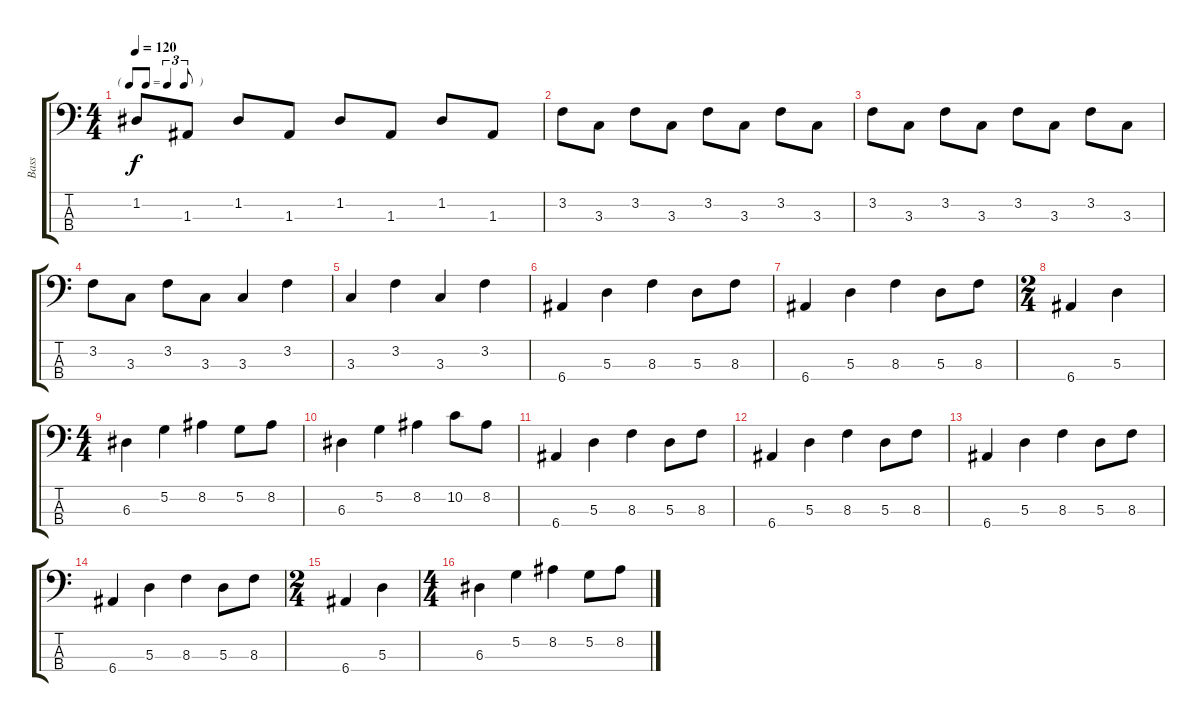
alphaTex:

\track ("Bass" "Bass") {instrument electricbassfinger}
\staff {score tabs}
\tuning (G2 D2 A1 E1) {hide}
\ts (4 4)
\tf triplet8th
\tempo 120
\clef f4
\ks c
1.2.8{dy f} 1.3.8 1.2.8 1.3.8 1.2.8 1.3.8 1.2.8 1.3.8 |
3.2.8 3.3.8 3.2.8 3.3.8 3.2.8 3.3.8 3.2.8 3.3.8 |
3.2.8 3.3.8 3.2.8 3.3.8 3.2.8 3.3.8 3.2.8 3.3.8 |
3.2.8 3.3.8 3.2.8 3.3.8 3.3.4 3.2.4 |
3.3.4 3.2.4 3.3.4 3.2.4 |
6.4.4 5.3.4 8.3.4 5.3.8 8.3.8 |
6.4.4 5.3.4 8.3.4 5.3.8 8.3.8 |
\ts (2 4)
6.4.4 5.3.4 |
\ts (4 4)
6.3.4 5.2.4 8.2.4 5.2.8 8.2.8 |
6.3.4 5.2.4 8.2.4 10.2.8 8.2.8 |
6.4.4 5.3.4 8.3.4 5.3.8 8.3.8 |
6.4.4 5.3.4 8.3.4 5.3.8 8.3.8 |
6.4.4 5.3.4 8.3.4 5.3.8 8.3.8 |
6.4.4 5.3.4 8.3.4 5.3.8 8.3.8 |
\ts (2 4)
6.4.4 5.3.4 |
\ts (4 4)
6.3.4 5.2.4 8.2.4 5.2.8 8.2.8
